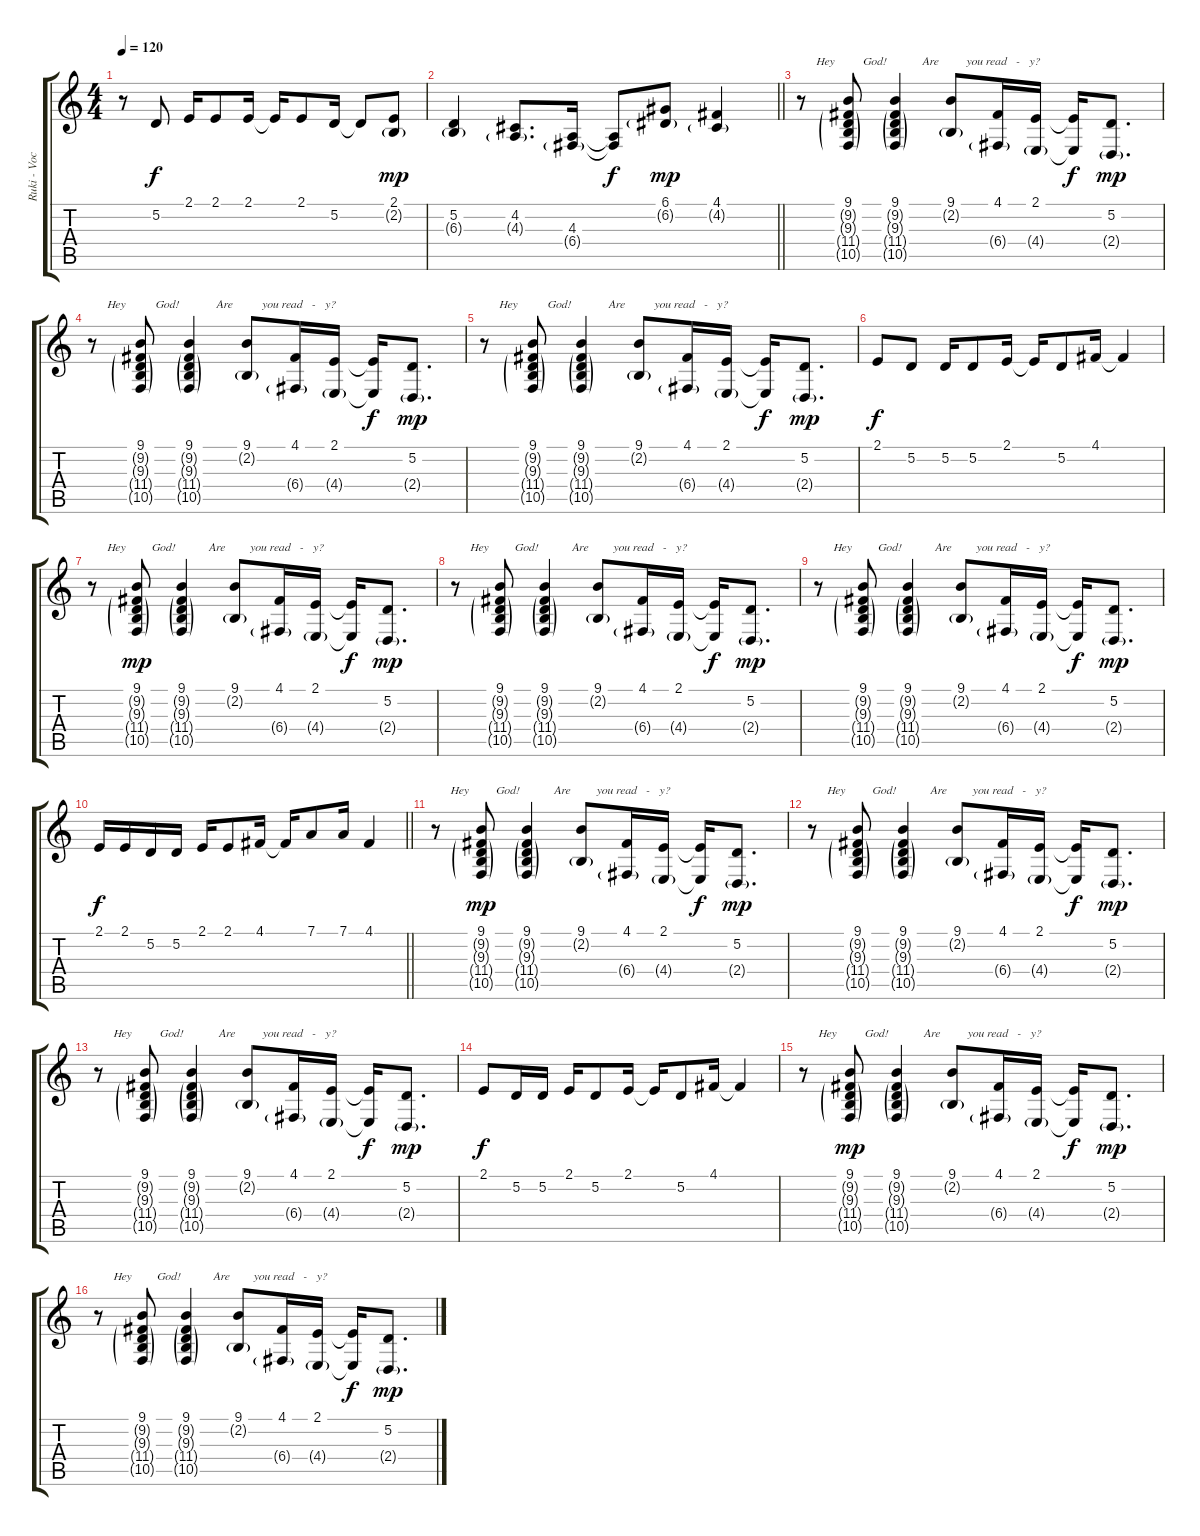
\track ("Ruki - Vocals" "Ruki - Voc") {instrument lead6voice}
\staff {score tabs}
\tuning (D4 A3 F3 C3 G2 D2) {hide}
\ts (4 4)
\tempo 120
\clef g2
\ks c
r.8{dy f} 5.2.8 2.1.16 2.1.8 2.1.16 2.1{t}.16 2.1.8 5.2.16 5.2{t}.8 (2.1 2.2{g}).8{dy mp} |
\barLineRight lightlight
(5.2 6.3{g}).4 (4.2 4.3{g}).8{d} (4.3 6.4{g}).16 (4.3{t} 6.4{t}).8{dy f} (6.1 6.2{g}).8{dy mp} (4.1 4.2{g}).4 |
r.8{txt "     Hey"} (9.1 9.2{g} 9.3{g} 11.4{g} 10.5{g}).8{txt "     God!"} (9.1 9.2{g} 9.3{g} 11.4{g} 10.5{g}).4{txt "         Are"} (9.1 2.2{g}).8{txt "     you read   -   y?"} (4.1 6.4{g}).16 (2.1 4.4{g}).16 (2.1{t} 4.4{t}).16{dy f} (5.2 2.4{g}).8{d dy mp} |
r.8{txt "     Hey"} (9.1 9.2{g} 9.3{g} 11.4{g} 10.5{g}).8{txt "     God!"} (9.1 9.2{g} 9.3{g} 11.4{g} 10.5{g}).4{txt "         Are"} (9.1 2.2{g}).8{txt "     you read   -   y?"} (4.1 6.4{g}).16 (2.1 4.4{g}).16 (2.1{t} 4.4{t}).16{dy f} (5.2 2.4{g}).8{d dy mp} |
r.8{txt "     Hey"} (9.1 9.2{g} 9.3{g} 11.4{g} 10.5{g}).8{txt "     God!"} (9.1 9.2{g} 9.3{g} 11.4{g} 10.5{g}).4{txt "         Are"} (9.1 2.2{g}).8{txt "     you read   -   y?"} (4.1 6.4{g}).16 (2.1 4.4{g}).16 (2.1{t} 4.4{t}).16{dy f} (5.2 2.4{g}).8{d dy mp} |
2.1.8{dy f} 5.2.8 5.2.16 5.2.8 2.1.16 2.1{t}.16 5.2.8 4.1.16 4.1{t}.4 |
r.8{txt "     Hey"} (9.1 9.2{g} 9.3{g} 11.4{g} 10.5{g}).8{txt "     God!" dy mp} (9.1 9.2{g} 9.3{g} 11.4{g} 10.5{g}).4{txt "         Are"} (9.1 2.2{g}).8{txt "     you read   -   y?"} (4.1 6.4{g}).16 (2.1 4.4{g}).16 (2.1{t} 4.4{t}).16{dy f} (5.2 2.4{g}).8{d dy mp} |
r.8{txt "     Hey"} (9.1 9.2{g} 9.3{g} 11.4{g} 10.5{g}).8{txt "     God!"} (9.1 9.2{g} 9.3{g} 11.4{g} 10.5{g}).4{txt "         Are"} (9.1 2.2{g}).8{txt "     you read   -   y?"} (4.1 6.4{g}).16 (2.1 4.4{g}).16 (2.1{t} 4.4{t}).16{dy f} (5.2 2.4{g}).8{d dy mp} |
r.8{txt "     Hey"} (9.1 9.2{g} 9.3{g} 11.4{g} 10.5{g}).8{txt "     God!"} (9.1 9.2{g} 9.3{g} 11.4{g} 10.5{g}).4{txt "         Are"} (9.1 2.2{g}).8{txt "     you read   -   y?"} (4.1 6.4{g}).16 (2.1 4.4{g}).16 (2.1{t} 4.4{t}).16{dy f} (5.2 2.4{g}).8{d dy mp} |
\barLineRight lightlight
2.1.16{dy f} 2.1.16 5.2.16 5.2.16 2.1.16 2.1.8 4.1.16 4.1{t}.16 7.1.8 7.1.16 4.1.4 |
r.8{txt "     Hey"} (9.1 9.2{g} 9.3{g} 11.4{g} 10.5{g}).8{txt "     God!" dy mp} (9.1 9.2{g} 9.3{g} 11.4{g} 10.5{g}).4{txt "         Are"} (9.1 2.2{g}).8{txt "     you read   -   y?"} (4.1 6.4{g}).16 (2.1 4.4{g}).16 (2.1{t} 4.4{t}).16{dy f} (5.2 2.4{g}).8{d dy mp} |
r.8{txt "     Hey"} (9.1 9.2{g} 9.3{g} 11.4{g} 10.5{g}).8{txt "     God!"} (9.1 9.2{g} 9.3{g} 11.4{g} 10.5{g}).4{txt "         Are"} (9.1 2.2{g}).8{txt "     you read   -   y?"} (4.1 6.4{g}).16 (2.1 4.4{g}).16 (2.1{t} 4.4{t}).16{dy f} (5.2 2.4{g}).8{d dy mp} |
r.8{txt "     Hey"} (9.1 9.2{g} 9.3{g} 11.4{g} 10.5{g}).8{txt "     God!"} (9.1 9.2{g} 9.3{g} 11.4{g} 10.5{g}).4{txt "         Are"} (9.1 2.2{g}).8{txt "     you read   -   y?"} (4.1 6.4{g}).16 (2.1 4.4{g}).16 (2.1{t} 4.4{t}).16{dy f} (5.2 2.4{g}).8{d dy mp} |
2.1.8{dy f} 5.2.16 5.2.16 2.1.16 5.2.8 2.1.16 2.1{t}.16 5.2.8 4.1.16 4.1{t}.4 |
r.8{txt "     Hey"} (9.1 9.2{g} 9.3{g} 11.4{g} 10.5{g}).8{txt "     God!" dy mp} (9.1 9.2{g} 9.3{g} 11.4{g} 10.5{g}).4{txt "         Are"} (9.1 2.2{g}).8{txt "     you read   -   y?"} (4.1 6.4{g}).16 (2.1 4.4{g}).16 (2.1{t} 4.4{t}).16{dy f} (5.2 2.4{g}).8{d dy mp} |
r.8{txt "     Hey"} (9.1 9.2{g} 9.3{g} 11.4{g} 10.5{g}).8{txt "     God!"} (9.1 9.2{g} 9.3{g} 11.4{g} 10.5{g}).4{txt "         Are"} (9.1 2.2{g}).8{txt "     you read   -   y?"} (4.1 6.4{g}).16 (2.1 4.4{g}).16 (2.1{t} 4.4{t}).16{dy f} (5.2 2.4{g}).8{d dy mp}
